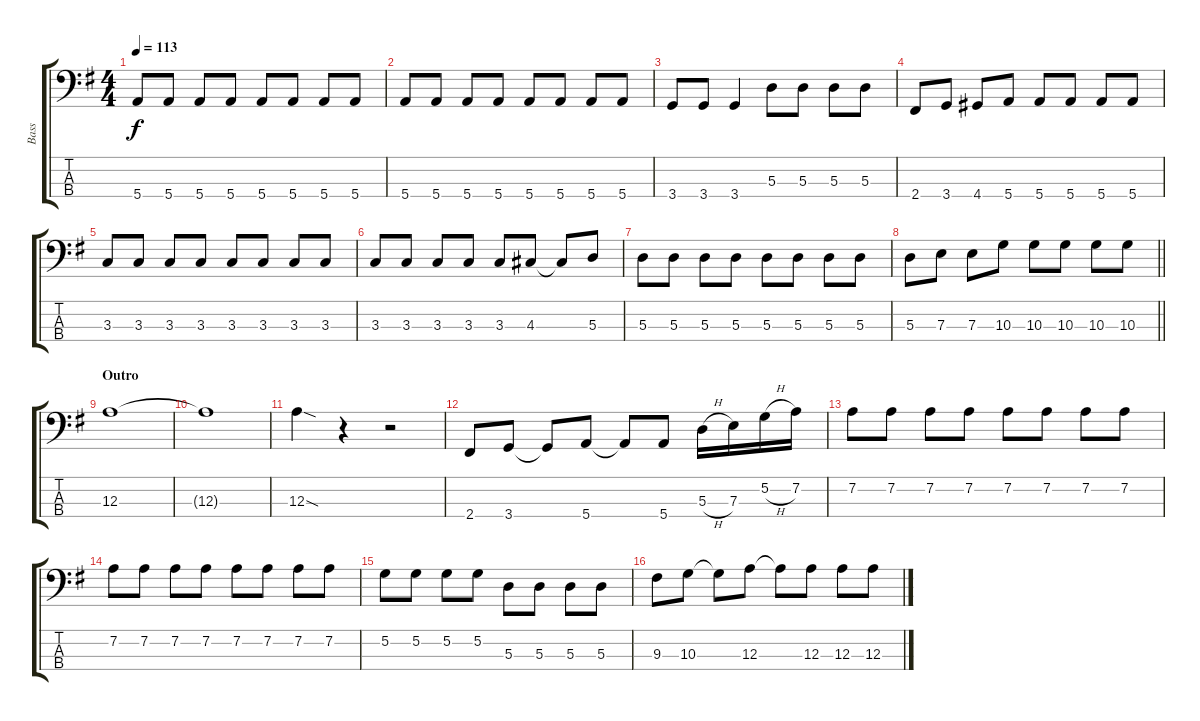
\track ("Bass" "Bass") {instrument electricbassfinger}
\staff {score tabs}
\tuning (G2 D2 A1 E1) {hide}
\ts (4 4)
\tempo 113
\clef f4
\ks g
5.4.8{dy f} 5.4.8 5.4.8 5.4.8 5.4.8 5.4.8 5.4.8 5.4.8 |
5.4.8 5.4.8 5.4.8 5.4.8 5.4.8 5.4.8 5.4.8 5.4.8 |
3.4.8 3.4.8 3.4.4 5.3.8 5.3.8 5.3.8 5.3.8 |
2.4.8 3.4.8 4.4.8 5.4.8 5.4.8 5.4.8 5.4.8 5.4.8 |
3.3.8 3.3.8 3.3.8 3.3.8 3.3.8 3.3.8 3.3.8 3.3.8 |
3.3.8 3.3.8 3.3.8 3.3.8 3.3.8 4.3.8 4.3{t}.8 5.3.8 |
5.3.8 5.3.8 5.3.8 5.3.8 5.3.8 5.3.8 5.3.8 5.3.8 |
\barLineRight lightlight
5.3.8 7.3.8 7.3.8 10.3.8 10.3.8 10.3.8 10.3.8 10.3.8 |
\section ("" "Outro")
12.3.1 |
12.3{t}.1 |
12.3{sod}.4 r.4 r.2 |
2.4.8 3.4.8 3.4{t}.8 5.4.8 5.4{t}.8 5.4.8 5.3{h}.16 7.3.16 5.2{h}.16 7.2.16 |
7.2.8 7.2.8 7.2.8 7.2.8 7.2.8 7.2.8 7.2.8 7.2.8 |
7.2.8 7.2.8 7.2.8 7.2.8 7.2.8 7.2.8 7.2.8 7.2.8 |
5.2.8 5.2.8 5.2.8 5.2.8 5.3.8 5.3.8 5.3.8 5.3.8 |
9.3.8 10.3.8 10.3{t}.8 12.3.8 12.3{t}.8 12.3.8 12.3.8 12.3.8
